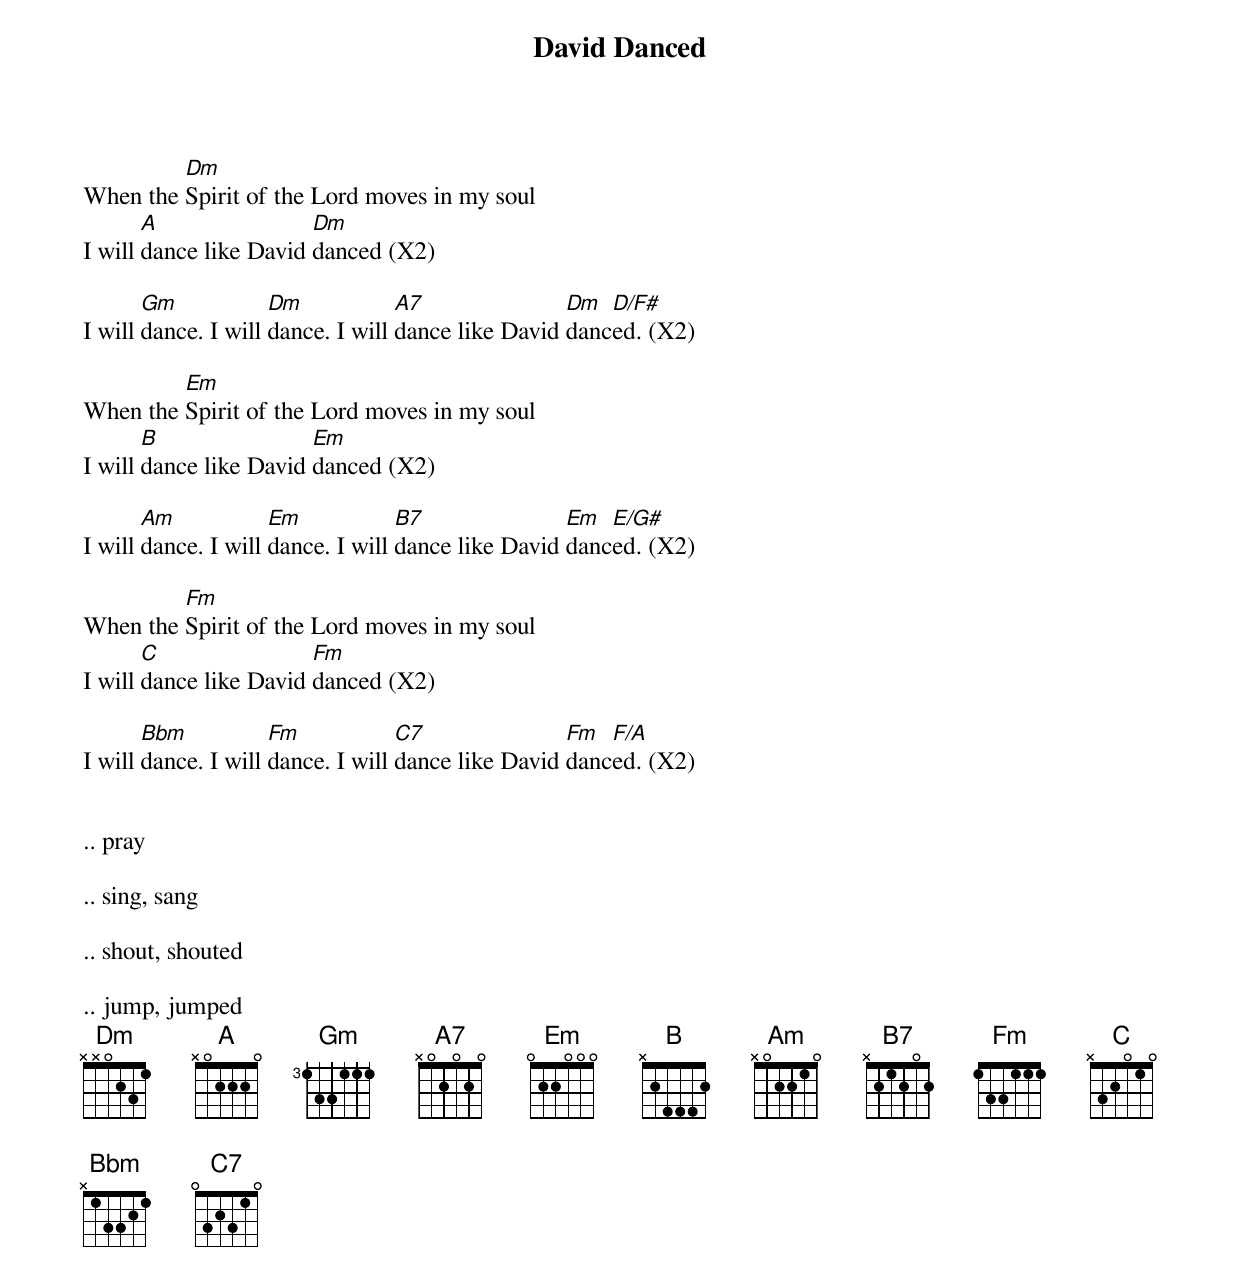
{title: David Danced}
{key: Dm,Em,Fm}
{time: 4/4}
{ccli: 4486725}
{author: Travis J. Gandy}
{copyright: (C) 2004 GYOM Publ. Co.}

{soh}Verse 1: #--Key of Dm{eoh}
When the [Dm]Spirit of the Lord moves in my soul
I will [A]dance like David [Dm]danced (X2)

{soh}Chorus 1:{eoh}
I will [Gm]dance. I will [Dm]dance. I will [A7]dance like David [Dm]danc[D/F#]ed. (X2)

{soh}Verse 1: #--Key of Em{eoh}
When the [Em]Spirit of the Lord moves in my soul
I will [B]dance like David [Em]danced (X2)

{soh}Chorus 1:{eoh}
I will [Am]dance. I will [Em]dance. I will [B7]dance like David [Em]danc[E/G#]ed. (X2)

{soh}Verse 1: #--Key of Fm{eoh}
When the [Fm]Spirit of the Lord moves in my soul
I will [C]dance like David [Fm]danced (X2)

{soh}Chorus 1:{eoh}
I will [Bbm]dance. I will [Fm]dance. I will [C7]dance like David [Fm]danc[F/A]ed. (X2)

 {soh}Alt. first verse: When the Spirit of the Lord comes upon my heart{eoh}

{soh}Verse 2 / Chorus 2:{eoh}
.. pray

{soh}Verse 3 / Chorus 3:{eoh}
.. sing, sang

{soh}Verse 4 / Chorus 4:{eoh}
.. shout, shouted

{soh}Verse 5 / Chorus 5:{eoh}
.. jump, jumped
